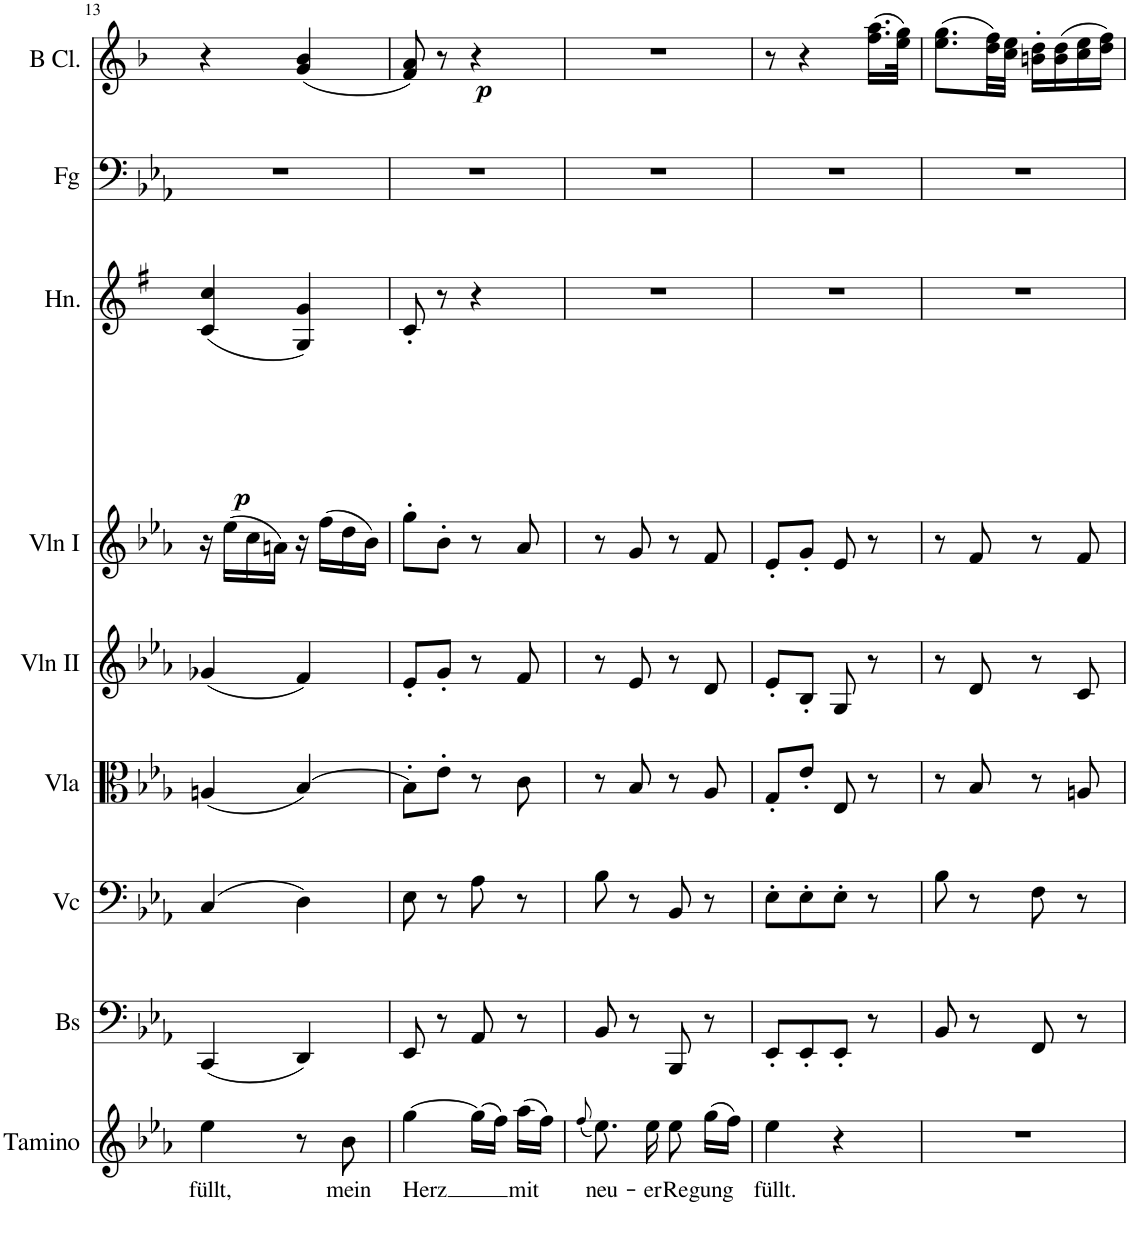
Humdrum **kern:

**kern	**text	**kern	**kern	**kern	**kern	**kern	**kern	**dynam	**kern	**kern	**dynam
*part9	*part9	*part8	*part7	*part6	*part5	*part4	*part3	*part3	*part2	*part1	*part1
*staff9	*staff9	*staff8	*staff7	*staff6	*staff5	*staff4	*staff3	*staff3	*staff2	*staff1	*staff1
*I"Tamino	*	*I"Basso	*I"Vc	*I"Viola	*I"Violini II	*I"Violini I	*I"E Horn	*	*I"Fagotti	*I"B Clarinet	*
*I'Tamino	*	*I'Bs	*I'Vc	*I'Vla	*I'Vln II	*I'Vln I	*I'Hn.	*	*I'Fg	*I'B Cl.	*
!!LO:PB:g=z
*clefG2	*	*clefF4	*clefF4	*clefC3	*clefG2	*clefG2	*clefG2	*	*clefF4	*clefG2	*
*	*	*Trd7c12	*	*	*	*	*Trd5c9	*	*	*Trd1c2	*
*k[b-e-a-]	*	*k[b-e-a-]	*k[b-e-a-]	*k[b-e-a-]	*k[b-e-a-]	*k[b-e-a-]	*k[f#]	*	*k[b-e-a-]	*k[b-]	*
*M2/4	*	*M2/4	*M2/4	*M2/4	*	*	*M2/4	*	*M2/4	*M2/4	*
=13	=13	=13	=13	=13	=13	=13	=13	=13	=13	=13	=13
!	!LO:LY:b	!	!	!	!	!	!	!LO:DY:b	!	!	!
4ee-\	füllt,	(4CC/	(4C/	(4An/	(4g-X/	16r	(4c/ 4cc/	p	2r	4r	.
.	.	.	.	.	.	(16ee-\LL	.	.	.	.	.
.	.	.	.	.	.	16cc\	.	.	.	.	.
.	.	.	.	.	.	16an\JJ)	.	.	.	.	.
!	!	!	!	!	!	!	!	!	!	!	!LO:DY:b
8r	.	4DD/)	4D\)	[4B-/)	4f/)	16r	4G/ 4g/)	.	.	(4g/ 4b-/	p
.	.	.	.	.	.	(16ff\LL	.	.	.	.	.
!	!LO:LY:b	!	!	!	!	!	!	!	!	!	!
8b-\	mein	.	.	.	.	16dd\	.	.	.	.	.
.	.	.	.	.	.	16b-\JJ)	.	.	.	.	.
=14	=14	=14	=14	=14	=14	=14	=14	=14	=14	=14	=14
!	!LO:LY:b	!	!	!	!	!	!	!	!	!	!
[4gg\	Herz	8EE-/	8E-\	8B-'\L]	8e-'/L	8gg'\L	8c'/	.	2r	8f/ 8a/)	.
.	.	8r	8r	8e-'\J	8g'/J	8b-'\J	8r	.	.	8r	.
(16gg\LL]	.	8AA-/	8A-\	8r	8r	8r	4r	.	.	4r	.
16ff\JJ)	.	.	.	.	.	.	.	.	.	.	.
!	!LO:LY:b	!	!	!	!	!	!	!	!	!	!
(16aa-\LL	mit	8r	8r	8c\	8f/	8a-/	.	.	.	.	.
16ff\JJ)	.	.	.	.	.	.	.	.	.	.	.
=15	=15	=15	=15	=15	=15	=15	=15	=15	=15	=15	=15
(8qff/	.	.	.	.	.	.	.	.	.	.	.
!	!LO:LY:b	!	!	!	!	!	!	!	!	!	!
8.ee-\)	neu-	8BB-/	8B-\	8r	8r	8r	2r	.	2r	2r	.
.	.	8r	8r	8B-/	8e-/	8g/	.	.	.	.	.
!	!LO:LY:b	!	!	!	!	!	!	!	!	!	!
16ee-\	-er	.	.	.	.	.	.	.	.	.	.
!	!LO:LY:b	!	!	!	!	!	!	!	!	!	!
8ee-\	Re-	8BBB-/	8BB-/	8r	8r	8r	.	.	.	.	.
!	!LO:LY:b	!	!	!	!	!	!	!	!	!	!
(16gg\LL	-gung	8r	8r	8A-/	8d/	8f/	.	.	.	.	.
16ff\JJ)	.	.	.	.	.	.	.	.	.	.	.
=16	=16	=16	=16	=16	=16	=16	=16	=16	=16	=16	=16
!	!LO:LY:b	!	!	!	!	!	!	!	!	!	!
4ee-\	füllt.	8EE-'/L	8E-'\L	8G'/L	8e-'/L	8e-'/L	2r	.	2r	8r	.
.	.	8EE-'/	8E-'\	8e-'/J	8B-'/J	8g'/J	.	.	.	4r	.
4r	.	8EE-'/J	8E-'\J	8E-/	8G/	8e-/	.	.	.	.	.
.	.	8r	8r	8r	8r	8r	.	.	.	(16.ff\ 16.aa\LL	.
.	.	.	.	.	.	.	.	.	.	32ee\ 32gg\JJk)	.
=17	=17	=17	=17	=17	=17	=17	=17	=17	=17	=17	=17
2r	.	8BB-/	8B-\	8r	8r	8r	2r	.	2r	(8.ee\ 8.gg\L	.
.	.	8r	8r	8B-/	8d/	8f/	.	.	.	.	.
.	.	.	.	.	.	.	.	.	.	32dd\ 32ff\LL)	.
.	.	.	.	.	.	.	.	.	.	32cc\ 32ee\JJJ	.
.	.	8FF/	8F\	8r	8r	8r	.	.	.	16bn\' 16dd\'LL	.
.	.	.	.	.	.	.	.	.	.	(16b\ 16dd\	.
.	.	8r	8r	8An/	8c/	8f/	.	.	.	16cc\ 16ee\	.
.	.	.	.	.	.	.	.	.	.	16dd\ 16ff\JJ)	.
=	=	=	=	=	=	=	=	=	=	=	=
*-	*-	*-	*-	*-	*-	*-	*-	*-	*-	*-	*-
